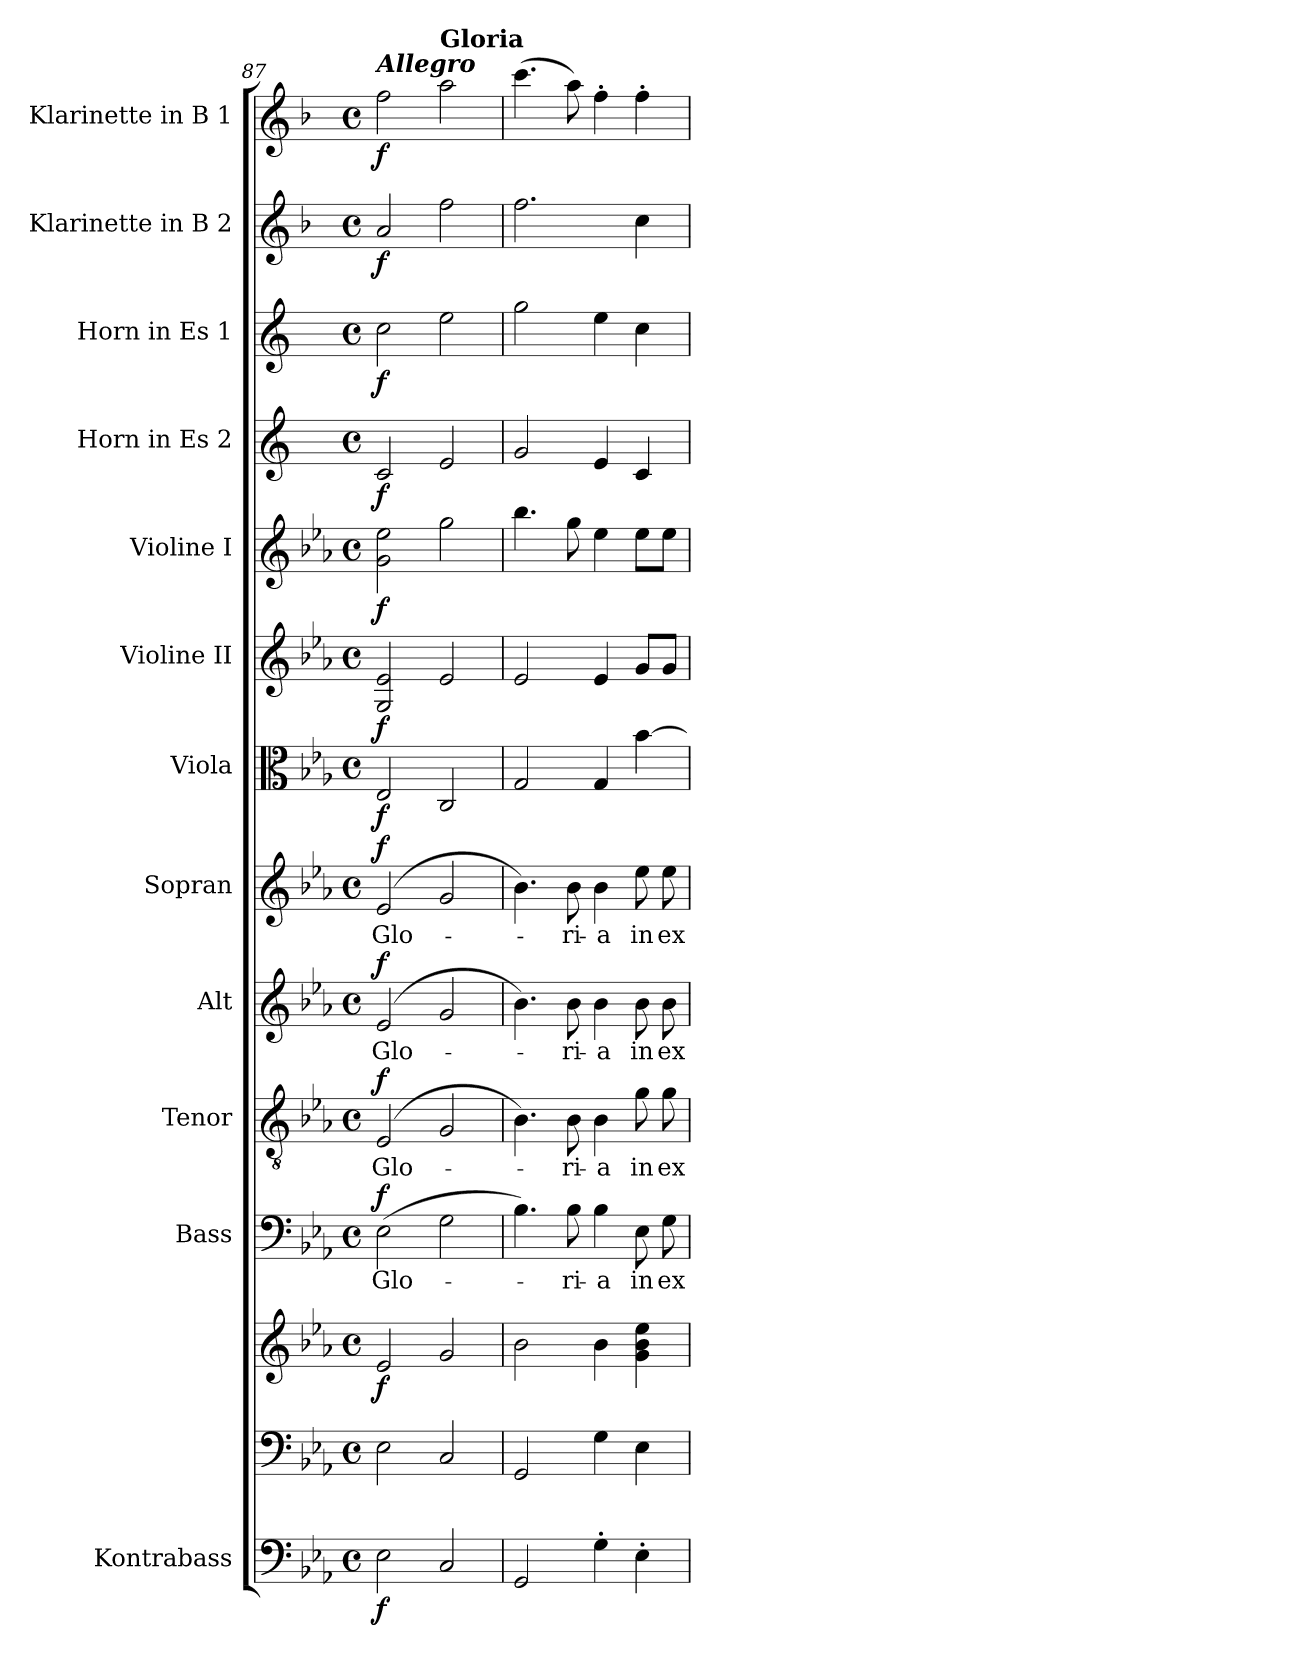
**kern	**dynam	**kern	**kern	**dynam	**kern	**text	**dynam	**kern	**text	**dynam	**kern	**text	**dynam	**kern	**text	**dynam	**kern	**dynam	**kern	**dynam	**kern	**dynam	**kern	**dynam	**kern	**dynam	**kern	**dynam	**kern	**dynam
*part13	*part13	*part12	*part12	*part12	*part11	*part11	*part11	*part10	*part10	*part10	*part9	*part9	*part9	*part8	*part8	*part8	*part7	*part7	*part6	*part6	*part5	*part5	*part4	*part4	*part3	*part3	*part2	*part2	*part1	*part1
*staff14	*staff14	*staff13	*staff12	*staff12/13	*staff11	*staff11	*staff11	*staff10	*staff10	*staff10	*staff9	*staff9	*staff9	*staff8	*staff8	*staff8	*staff7	*staff7	*staff6	*staff6	*staff5	*staff5	*staff4	*staff4	*staff3	*staff3	*staff2	*staff2	*staff1	*staff1
*I"Kontrabass	*	*	*	*	*I"Bass	*	*	*I"Tenor	*	*	*I"Alt	*	*	*I"Sopran	*	*	*I"Viola	*	*I"Violine II	*	*I"Violine I	*	*I"Horn in Es 2	*	*I"Horn in Es 1	*	*I"Klarinette in B 2	*	*I"Klarinette in B 1	*
*I'Kb.	*	*	*	*	*I'B	*	*	*I'T	*	*	*I'A	*	*	*I'S	*	*	*I'Vla.	*	*I'Vl. II	*	*I'Vl. I	*	*I'Hrn. 2	*	*I'Hrn. 1	*	*	*	*	*
!!LO:PB:g=z
*clefF4	*	*clefF4	*clefG2	*	*clefF4	*	*	*clefGv2	*	*	*clefG2	*	*	*clefG2	*	*	*clefC3	*	*clefG2	*	*clefG2	*	*clefG2	*	*clefG2	*	*clefG2	*	*clefG2	*
*ITrd7c12	*	*	*	*	*	*	*	*	*	*	*	*	*	*	*	*	*	*	*	*	*	*	*ITrd5c9	*	*ITrd5c9	*	*ITrd1c2	*	*ITrd1c2	*
*k[b-e-a-]	*	*k[b-e-a-]	*k[b-e-a-]	*	*k[b-e-a-]	*	*	*k[b-e-a-]	*	*	*k[b-e-a-]	*	*	*k[b-e-a-]	*	*	*k[b-e-a-]	*	*k[b-e-a-]	*	*k[b-e-a-]	*	*k[b-e-a-]	*	*k[b-e-a-]	*	*k[b-e-a-]	*	*k[b-e-a-]	*
*E-:	*	*E-:	*E-:	*	*E-:	*	*	*E-:	*	*	*E-:	*	*	*E-:	*	*	*E-:	*	*E-:	*	*E-:	*	*E-:	*	*E-:	*	*E-:	*	*E-:	*
*M4/4	*	*M4/4	*M4/4	*	*M4/4	*	*	*M4/4	*	*	*M4/4	*	*	*M4/4	*	*	*M4/4	*	*M4/4	*	*M4/4	*	*M4/4	*	*M4/4	*	*M4/4	*	*M4/4	*
*met(c)	*	*met(c)	*met(c)	*	*met(c)	*	*	*met(c)	*	*	*met(c)	*	*	*met(c)	*	*	*met(c)	*	*met(c)	*	*met(c)	*	*met(c)	*	*met(c)	*	*met(c)	*	*met(c)	*
=87	=87	=87	=87	=87	=87	=87	=87	=87	=87	=87	=87	=87	=87	=87	=87	=87	=87	=87	=87	=87	=87	=87	=87	=87	=87	=87	=87	=87	=87	=87
!	!	!	!	!	!	!	!	!	!	!	!	!	!	!	!	!	!	!	!	!	!	!	!	!	!	!	!	!	!LO:TX:a:Bi:t=Allegro	!
!	!LO:DY:b	!	!	!LO:DY:b	!	!LO:LY:b	!LO:DY:a	!	!LO:LY:b	!LO:DY:a	!	!LO:LY:b	!LO:DY:a	!	!LO:LY:b	!LO:DY:a	!	!LO:DY:b	!	!LO:DY:b	!	!LO:DY:b	!	!LO:DY:b	!	!LO:DY:b	!	!LO:DY:b	!	!LO:DY:b
2EE-\	f	2E-\	2e-/	f	(>2E-\	Glo-	f	(>2E-/	Glo-	f	(2e-/	Glo-	f	(2e-/	Glo-	f	2E-/	f	2G/ 2e-/	f	2g\ 2ee-\	f	2E-/	f	2e-\	f	2g/	f	2ee-\	f
!	!	!	!	!	!	!	!	!	!	!	!	!	!	!	!	!	!	!	!	!	!	!	!	!	!	!	!	!	!LO:TX:a:B:t=Gloria	!
2CC/	.	2C/	2g/	.	2G\	.	.	2G/	.	.	2g/	.	.	2g/	.	.	2C/	.	2e-/	.	2gg\	.	2G/	.	2g\	.	2ee-\	.	2gg\	.
=88	=88	=88	=88	=88	=88	=88	=88	=88	=88	=88	=88	=88	=88	=88	=88	=88	=88	=88	=88	=88	=88	=88	=88	=88	=88	=88	=88	=88	=88	=88
2GGG/	.	2GG/	2b-\	.	4.B-\)	.	.	4.B-\)	.	.	4.b-\)	.	.	4.b-\)	.	.	2G/	.	2e-/	.	4.bb-\	.	2B-/	.	2b-\	.	2.ee-\	.	(>4.bb-\	.
!	!	!	!	!	!	!LO:LY:b	!	!	!LO:LY:b	!	!	!LO:LY:b	!	!	!LO:LY:b	!	!	!	!	!	!	!	!	!	!	!	!	!	!	!
.	.	.	.	.	8B-\	-ri-	.	8B-\	-ri-	.	8b-\	-ri-	.	8b-\	-ri-	.	.	.	.	.	8gg\	.	.	.	.	.	.	.	8gg\)	.
!	!	!	!	!	!	!LO:LY:b	!	!	!LO:LY:b	!	!	!LO:LY:b	!	!	!LO:LY:b	!	!	!	!	!	!	!	!	!	!	!	!	!	!	!
4GG'>\	.	4G\	4b-\	.	4B-\	-a	.	4B-\	-a	.	4b-\	-a	.	4b-\	-a	.	4G/	.	4e-/	.	4ee-\	.	4G/	.	4g\	.	.	.	4ee-'>\	.
!	!	!	!	!	!	!LO:LY:b	!	!	!LO:LY:b	!	!	!LO:LY:b	!	!	!LO:LY:b	!	!	!	!	!	!	!	!	!	!	!	!	!	!	!
4EE-'>\	.	4E-\	4g\ 4b-\ 4ee-\	.	8E-\	in	.	8g\	in	.	8b-\	in	.	8ee-\	in	.	[4b-\	.	8g/L	.	8ee-\L	.	4E-/	.	4e-\	.	4b-\	.	4ee-'>\	.
!	!	!	!	!	!	!LO:LY:b	!	!	!LO:LY:b	!	!	!LO:LY:b	!	!	!LO:LY:b	!	!	!	!	!	!	!	!	!	!	!	!	!	!	!
.	.	.	.	.	8G\	ex-	.	8g\	ex-	.	8b-\	ex-	.	8ee-\	ex-	.	.	.	8g/J	.	8ee-\J	.	.	.	.	.	.	.	.	.
=	=	=	=	=	=	=	=	=	=	=	=	=	=	=	=	=	=	=	=	=	=	=	=	=	=	=	=	=	=	=
*-	*-	*-	*-	*-	*-	*-	*-	*-	*-	*-	*-	*-	*-	*-	*-	*-	*-	*-	*-	*-	*-	*-	*-	*-	*-	*-	*-	*-	*-	*-
